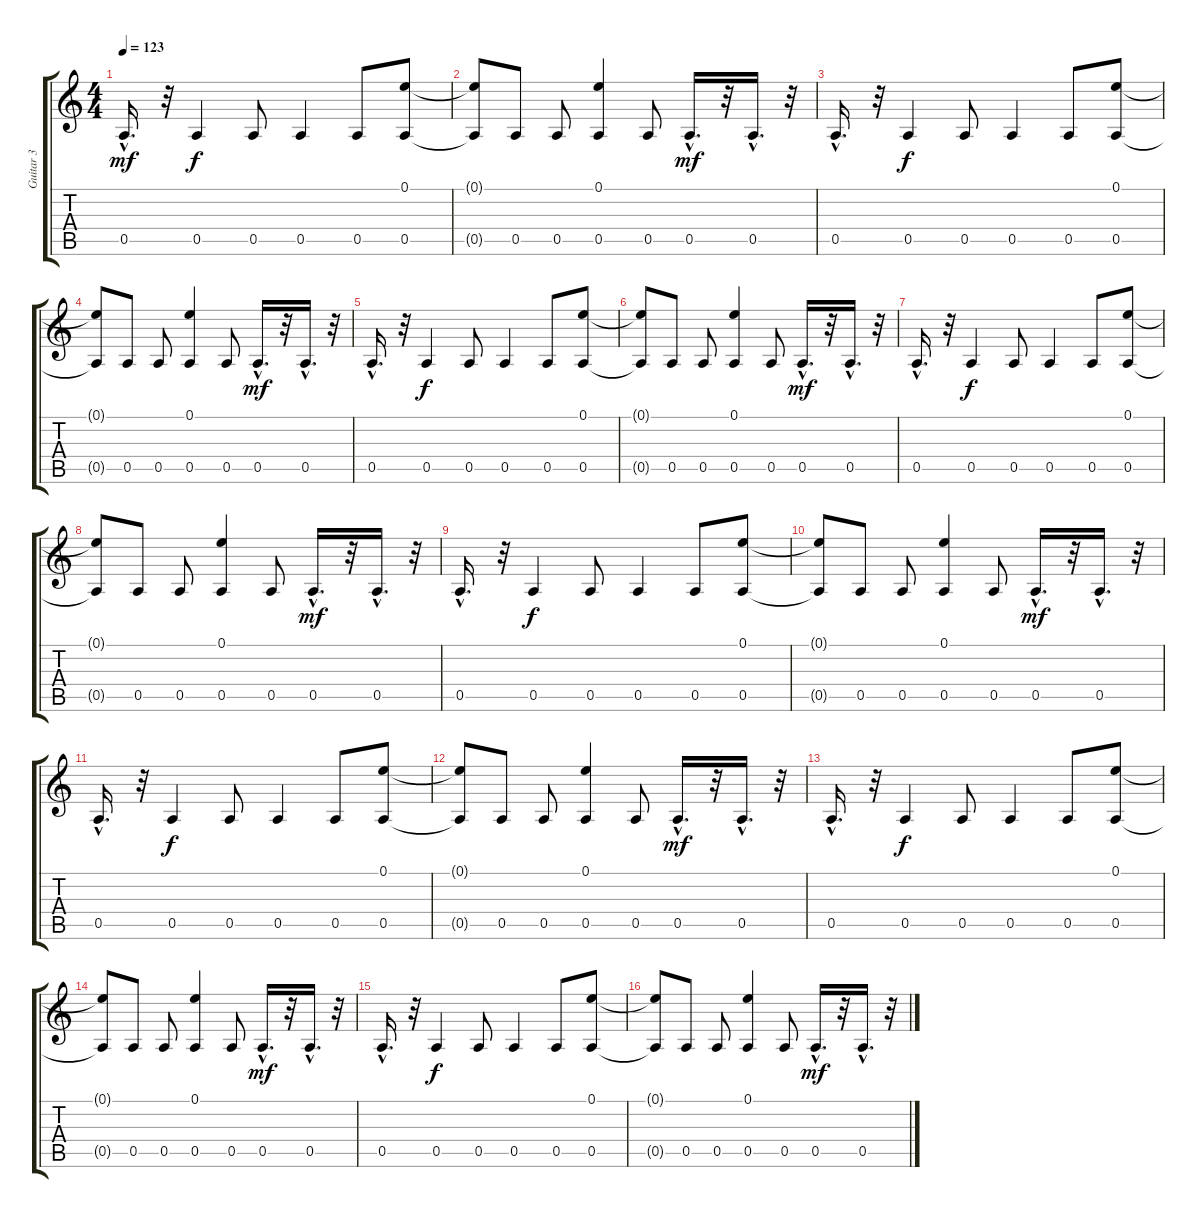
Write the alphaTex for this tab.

\track ("Guitar 3" "Guitar 3") {instrument overdrivenguitar}
\staff {score tabs}
\tuning (E4 B3 G3 D3 A2 E2) {hide}
\ts (4 4)
\tempo 123
\clef g2
\ks c
0.5{hac}.16{d dy mf} r.32 0.5.4{dy f} 0.5.8 0.5.4 0.5.8 (0.1 0.5).8 |
(0.1{t} 0.5{t}).8 0.5.8 0.5.8 (0.1 0.5).4 0.5.8 0.5{hac}.16{d dy mf} r.32 0.5{hac}.16{d} r.32 |
0.5{hac}.16{d} r.32 0.5.4{dy f} 0.5.8 0.5.4 0.5.8 (0.1 0.5).8 |
(0.1{t} 0.5{t}).8 0.5.8 0.5.8 (0.1 0.5).4 0.5.8 0.5{hac}.16{d dy mf} r.32 0.5{hac}.16{d} r.32 |
0.5{hac}.16{d} r.32 0.5.4{dy f} 0.5.8 0.5.4 0.5.8 (0.1 0.5).8 |
(0.1{t} 0.5{t}).8 0.5.8 0.5.8 (0.1 0.5).4 0.5.8 0.5{hac}.16{d dy mf} r.32 0.5{hac}.16{d} r.32 |
0.5{hac}.16{d} r.32 0.5.4{dy f} 0.5.8 0.5.4 0.5.8 (0.1 0.5).8 |
(0.1{t} 0.5{t}).8 0.5.8 0.5.8 (0.1 0.5).4 0.5.8 0.5{hac}.16{d dy mf} r.32 0.5{hac}.16{d} r.32 |
0.5{hac}.16{d} r.32 0.5.4{dy f} 0.5.8 0.5.4 0.5.8 (0.1 0.5).8 |
(0.1{t} 0.5{t}).8 0.5.8 0.5.8 (0.1 0.5).4 0.5.8 0.5{hac}.16{d dy mf} r.32 0.5{hac}.16{d} r.32 |
0.5{hac}.16{d} r.32 0.5.4{dy f} 0.5.8 0.5.4 0.5.8 (0.1 0.5).8 |
(0.1{t} 0.5{t}).8 0.5.8 0.5.8 (0.1 0.5).4 0.5.8 0.5{hac}.16{d dy mf} r.32 0.5{hac}.16{d} r.32 |
0.5{hac}.16{d} r.32 0.5.4{dy f} 0.5.8 0.5.4 0.5.8 (0.1 0.5).8 |
(0.1{t} 0.5{t}).8 0.5.8 0.5.8 (0.1 0.5).4 0.5.8 0.5{hac}.16{d dy mf} r.32 0.5{hac}.16{d} r.32 |
0.5{hac}.16{d} r.32 0.5.4{dy f} 0.5.8 0.5.4 0.5.8 (0.1 0.5).8 |
(0.1{t} 0.5{t}).8 0.5.8 0.5.8 (0.1 0.5).4 0.5.8 0.5{hac}.16{d dy mf} r.32 0.5{hac}.16{d} r.32
